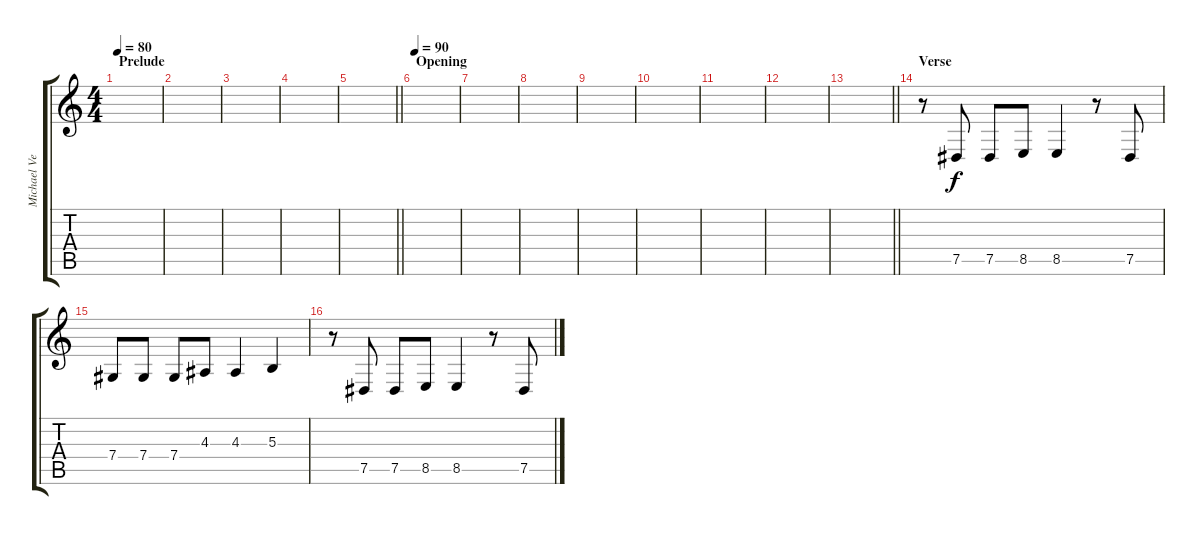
\track ("Michael Vescera" "Michael Ve") {instrument lead2sawtooth}
\staff {score tabs}
\tuning (Eb4 Bb3 Gb3 Db3 Ab2 Eb2) {hide}
\ts (4 4)
\section ("" "Prelude")
\tempo 80
\clef g2
\ks c
|
|
|
|
\barLineRight lightlight
|
\section ("" "Opening")
\tempo 90
|
|
|
|
|
|
|
\barLineRight lightlight
|
\section ("" "Verse")
r.8 7.5.8 7.5.8 8.5.8 8.5.4 r.8 7.5.8 |
7.4.8 7.4.8 7.4.8 4.3.8 4.3.4 5.3.4 |
r.8 7.5.8 7.5.8 8.5.8 8.5.4 r.8 7.5.8
